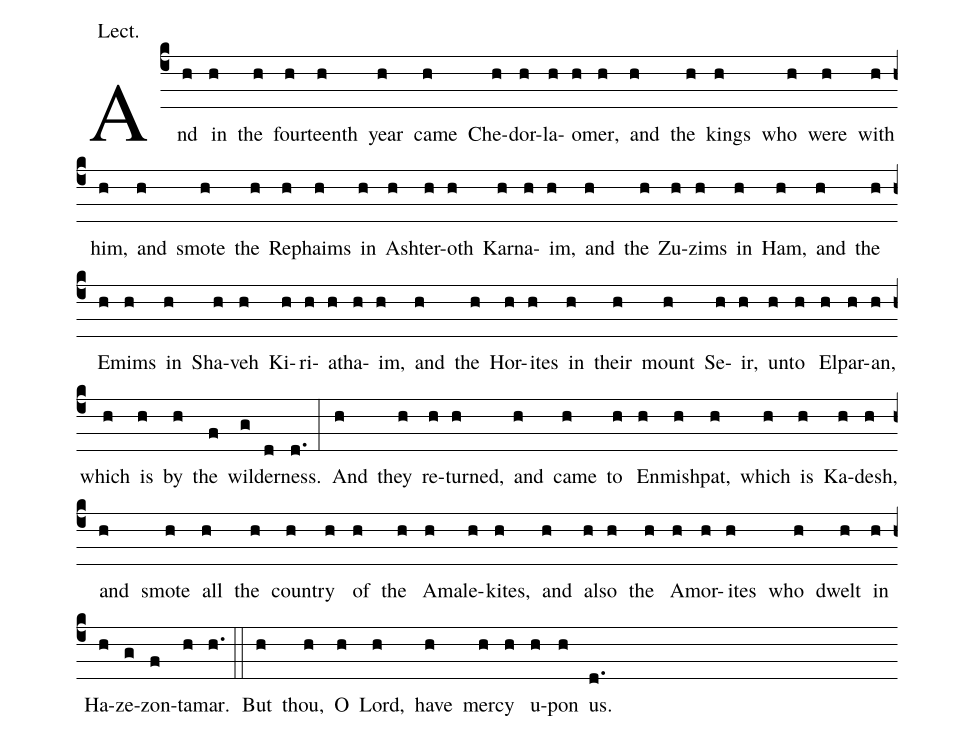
annotation: Lect.;
%%
(c4) And(h) in(h) the(h) four(h)teenth(h) year(h) came(h) Che(h)dor(h)la(h)om(h)er,(h) and(h) the(h) kings(h) who(h) were(h) with(h) him,(h) and(h) smote(h) the(h) Re(h)phaims(h) in(h) Ash(h)ter(h)oth(h) Kar(h)na(h)im,(h) and(h) the(h) Zu(h)zims(h) in(h) Ham,(h) and(h) the(h) Em(h)ims(h) in(h) Sha(h)veh(h) Ki(h)ri(h)a(h)tha(h)im,(h) and(h) the(h) Hor(h)ites(h) in(h) their(h) mount(h) Se(h)ir,(h) un(h)to(h) El(h)par(h)an,(h) which(h) is(h) by(h) the(f) wild(g)er(d)ness.(d.) (:) And(h) they(h) re(h)turned,(h) and(h) came(h) to(h) En(h)mish(h)pat,(h) which(h) is(h) Ka(h)desh,(h) and(h) smote(h) all(h) the(h) coun(h)try(h) of(h) the(h) Amal(h)e(h)kites,(h) and(h) al(h)so(h) the(h) Am(h)or(h)ites(h) who(h) dwelt(h) in(h) Ha(h)ze(g)zon-(f)tam(h)ar.(h.) (::) But(h) thou,(h) O(h) Lord,(h) have(h) mer(h)cy(h) u(h)pon(h) us.(d.)
